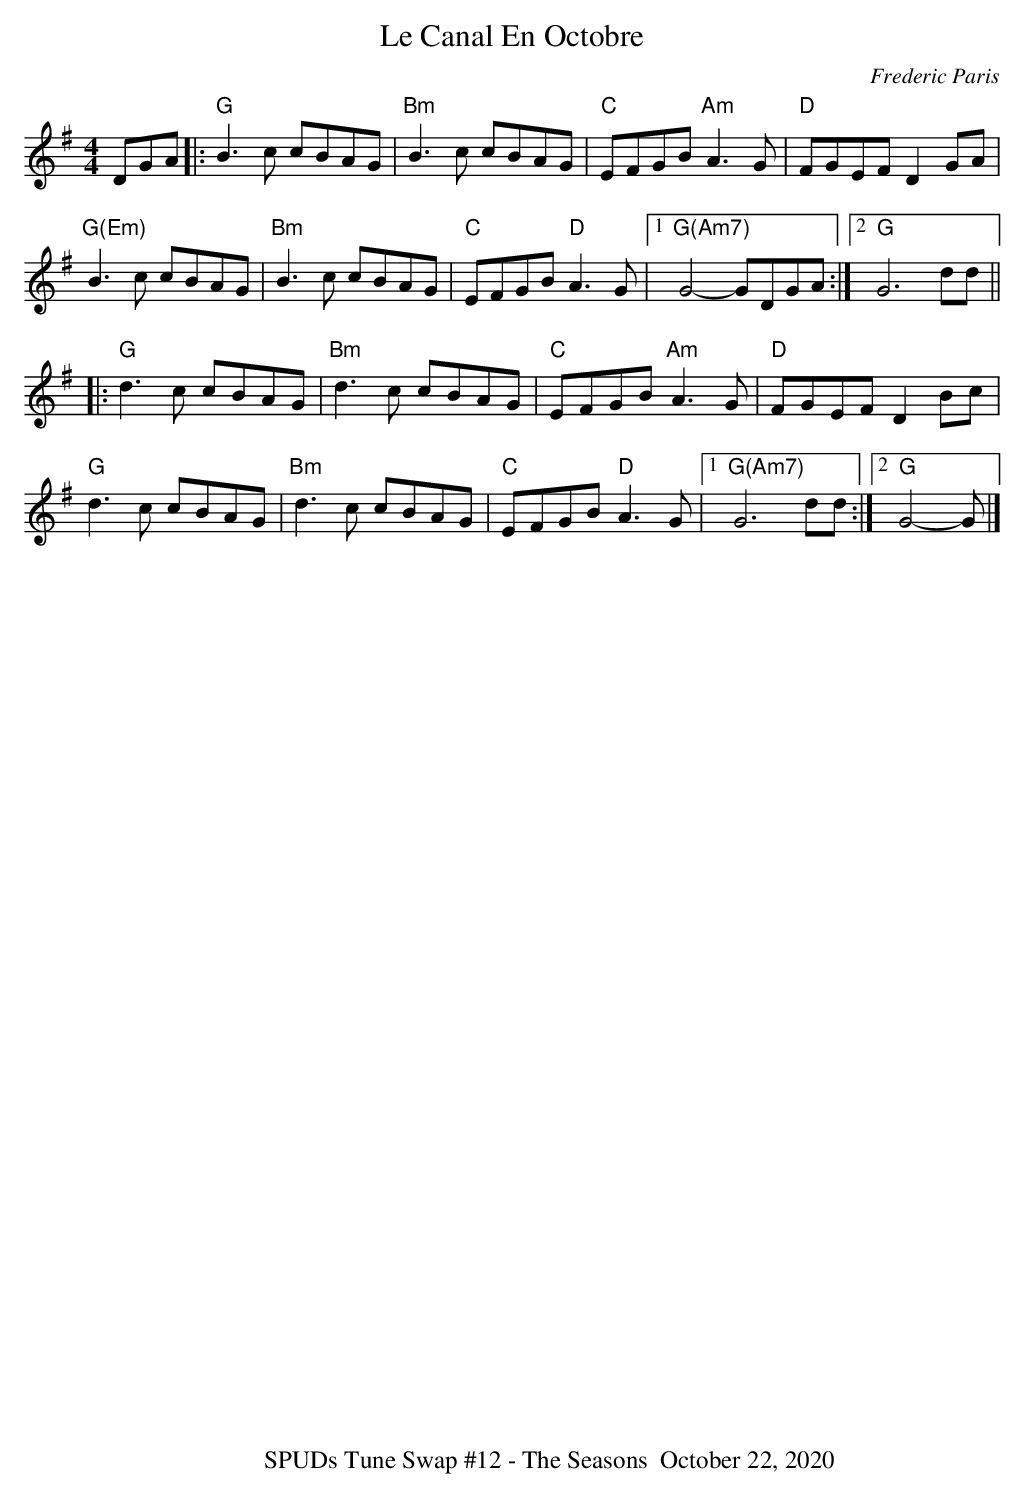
X:1
T:Canal En Octobre, Le
M:4/4
L:1/8
C:Frederic Paris
K:G
DGA |:"G" B3c cBAG|"Bm" B3c cBAG|"C" EFGB "Am"A3G|"D"FGEF D2GA|
"G(Em)" B3c cBAG|"Bm" B3c cBAG|"C"EFGB "D"A3G|1"G(Am7)" G4-GDGA:|2"G"G6dd||
|:"G" d3c cBAG|"Bm" d3c cBAG|"C" EFGB "Am"A3G|"D"FGEF D2Bc|
"G"d3c cBAG|"Bm" d3c cBAG|"C"EFGB "D"A3G|1 "G(Am7)"G6dd:|2"G"G4-G|]
